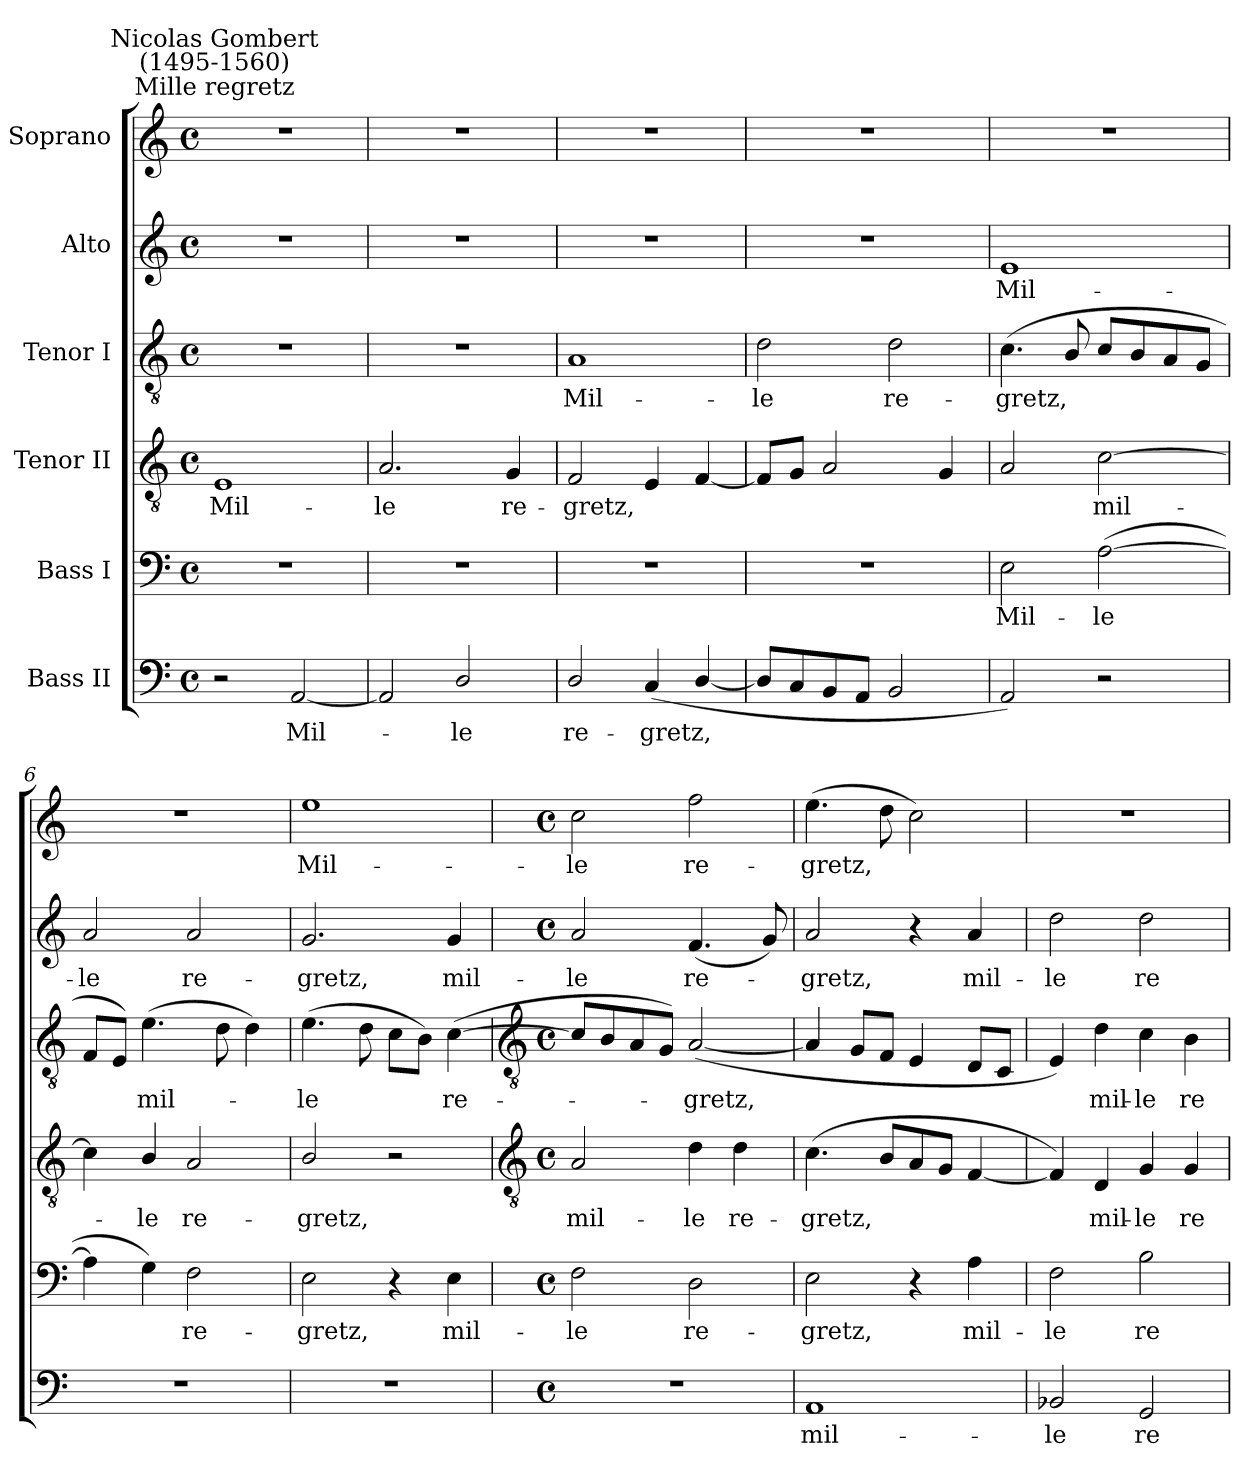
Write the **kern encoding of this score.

**kern	**text	**kern	**text	**kern	**text	**kern	**text	**kern	**text	**kern	**text
*part6	*part6	*part5	*part5	*part4	*part4	*part3	*part3	*part2	*part2	*part1	*part1
*staff6	*staff6	*staff5	*staff5	*staff4	*staff4	*staff3	*staff3	*staff2	*staff2	*staff1	*staff1
*I"Bass II	*	*I"Bass I	*	*I"Tenor II	*	*I"Tenor I	*	*I"Alto	*	*I"Soprano	*
*clefF4	*	*clefF4	*	*clefGv2	*	*clefGv2	*	*clefG2	*	*clefG2	*
*k[]	*	*k[]	*	*k[]	*	*k[]	*	*k[]	*	*k[]	*
*C:	*	*C:	*	*C:	*	*C:	*	*C:	*	*C:	*
*M4/4	*	*M4/4	*	*M4/4	*	*M4/4	*	*M4/4	*	*M4/4	*
*met(c)	*	*met(c)	*	*met(c)	*	*met(c)	*	*met(c)	*	*met(c)	*
=1	=1	=1	=1	=1	=1	=1	=1	=1	=1	=1	=1
!	!	!	!	!	!	!	!	!	!	!LO:TX:a:cj:t=Mille regretz	!
!	!	!	!	!	!	!	!	!	!	!LO:TX:a:cj:t=Nicolas Gombert\n(1495-1560)	!
!	!	!	!	!	!LO:LY:b	!	!	!	!	!	!
2r	.	1r	.	1E	Mil-	1r	.	1r	.	1r	.
!	!LO:LY:b	!	!	!	!	!	!	!	!	!	!
[2AA	Mil-	.	.	.	.	.	.	.	.	.	.
=2	=2	=2	=2	=2	=2	=2	=2	=2	=2	=2	=2
!	!	!	!	!	!LO:LY:b	!	!	!	!	!	!
2AA]	.	1r	.	2.A	-le	1r	.	1r	.	1r	.
!	!LO:LY:b	!	!	!	!	!	!	!	!	!	!
2D/	-le	.	.	.	.	.	.	.	.	.	.
!	!	!	!	!	!LO:LY:b	!	!	!	!	!	!
.	.	.	.	4G	re-	.	.	.	.	.	.
=3	=3	=3	=3	=3	=3	=3	=3	=3	=3	=3	=3
!	!LO:LY:b	!	!	!	!LO:LY:b	!	!LO:LY:b	!	!	!	!
2D/	re-	1r	.	2F	-gretz,	1A	Mil-	1r	.	1r	.
!	!LO:LY:b	!	!	!	!	!	!	!	!	!	!
(<4C	-gretz,	.	.	4E	.	.	.	.	.	.	.
[4D/	.	.	.	[4F	.	.	.	.	.	.	.
=4	=4	=4	=4	=4	=4	=4	=4	=4	=4	=4	=4
!	!	!	!	!	!	!	!LO:LY:b	!	!	!	!
8DL]	.	1r	.	8FL]	.	2d	-le	1r	.	1r	.
8C	.	.	.	8GJ	.	.	.	.	.	.	.
8BB	.	.	.	2A	.	.	.	.	.	.	.
8AAJ	.	.	.	.	.	.	.	.	.	.	.
!	!	!	!	!	!	!	!LO:LY:b	!	!	!	!
2BB	.	.	.	.	.	2d	re-	.	.	.	.
.	.	.	.	4G	.	.	.	.	.	.	.
=5	=5	=5	=5	=5	=5	=5	=5	=5	=5	=5	=5
!	!	!	!LO:LY:b	!	!	!	!LO:LY:b	!	!LO:LY:b	!	!
2AA)	.	2E	Mil-	2A	.	(<4.c	-gretz,	1e	Mil-	1r	.
.	.	.	.	.	.	8B/	.	.	.	.	.
!	!	!	!LO:LY:b	!	!LO:LY:b	!	!	!	!	!	!
2r	.	(>[2A	-le	[2c	mil-	8cL	.	.	.	.	.
.	.	.	.	.	.	8B	.	.	.	.	.
.	.	.	.	.	.	8A	.	.	.	.	.
.	.	.	.	.	.	8GJ	.	.	.	.	.
=6	=6	=6	=6	=6	=6	=6	=6	=6	=6	=6	=6
!	!	!	!	!	!	!	!	!	!LO:LY:b	!	!
1r	.	4A]	.	4c]	.	8FL	.	2a	-le	1r	.
.	.	.	.	.	.	8EJ)	.	.	.	.	.
!	!	!	!	!	!LO:LY:b	!	!LO:LY:b	!	!	!	!
.	.	4G)	.	4B/	le	(>4.e	mil-	.	.	.	.
!	!	!	!LO:LY:b	!	!LO:LY:b	!	!	!	!LO:LY:b	!	!
.	.	2F	re-	2A	re-	.	.	2a	re-	.	.
.	.	.	.	.	.	8d	.	.	.	.	.
.	.	.	.	.	.	4d)	.	.	.	.	.
=7	=7	=7	=7	=7	=7	=7	=7	=7	=7	=7	=7
!	!	!	!LO:LY:b	!	!LO:LY:b	!	!LO:LY:b	!	!LO:LY:b	!	!LO:LY:b
1r	.	2E	-gretz,	2B/	-gretz,	(>4.e	le	2.g	-gretz,	1ee	Mil-
.	.	.	.	.	.	8d	.	.	.	.	.
.	.	4r	.	2r	.	8cL	.	.	.	.	.
.	.	.	.	.	.	8BJ)	.	.	.	.	.
!	!	!	!LO:LY:b	!	!	!	!LO:LY:b	!	!LO:LY:b	!	!
.	.	4E	mil-	.	.	(<[4c	re-	4g	mil-	.	.
!!LO:LB:g=z
=8	=8	=8	=8	=8	=8	=8	=8	=8	=8	=8	=8
*	*	*	*	*clefGv2	*	*clefGv2	*	*	*	*	*
*M4/4	*	*M4/4	*	*M4/4	*	*M4/4	*	*M4/4	*	*M4/4	*
*met(c)	*	*met(c)	*	*met(c)	*	*met(c)	*	*met(c)	*	*met(c)	*
!	!	!	!LO:LY:b	!	!LO:LY:b	!	!	!	!LO:LY:b	!	!LO:LY:b
1r	.	2F	-le	2A	mil-	8cL]	.	2a	-le	2cc	-le
.	.	.	.	.	.	8B	.	.	.	.	.
.	.	.	.	.	.	8A	.	.	.	.	.
.	.	.	.	.	.	8GJ)	.	.	.	.	.
!	!	!	!LO:LY:b	!	!LO:LY:b	!	!LO:LY:b	!	!LO:LY:b	!	!LO:LY:b
.	.	2D	re-	4d	-le	(<[2A	gretz,	(<4.f	re-	2ff	re-
!	!	!	!	!	!LO:LY:b	!	!	!	!	!	!
.	.	.	.	4d	re-	.	.	.	.	.	.
.	.	.	.	.	.	.	.	8g)	.	.	.
=9	=9	=9	=9	=9	=9	=9	=9	=9	=9	=9	=9
!	!LO:LY:b	!	!LO:LY:b	!	!LO:LY:b	!	!	!	!LO:LY:b	!	!LO:LY:b
1AA	mil-	2E	-gretz,	(<4.c	-gretz,	4A]	.	2a	gretz,	(>4.ee	-gretz,
.	.	.	.	.	.	8GL	.	.	.	.	.
.	.	.	.	8BL	.	8FJ	.	.	.	8dd	.
.	.	4r	.	8A	.	4E	.	4r	.	2cc)	.
.	.	.	.	8GJ	.	.	.	.	.	.	.
!	!	!	!LO:LY:b	!	!	!	!	!	!LO:LY:b	!	!
.	.	4A	mil-	[4F	.	8DL	.	4a	mil-	.	.
.	.	.	.	.	.	8CJ	.	.	.	.	.
=10	=10	=10	=10	=10	=10	=10	=10	=10	=10	=10	=10
!	!LO:LY:b	!	!LO:LY:b	!	!	!	!	!	!LO:LY:b	!	!
2BB-X	-le	2F	-le	4F])	.	4E)	.	2dd	-le	1r	.
!	!	!	!	!	!LO:LY:b	!	!LO:LY:b	!	!	!	!
.	.	.	.	4D	mil-	4d	mil-	.	.	.	.
!	!LO:LY:b	!	!LO:LY:b	!	!LO:LY:b	!	!LO:LY:b	!	!LO:LY:b	!	!
2GG	re-	2B	re-	4G	-le	4c	-le	2dd	re-	.	.
!	!	!	!	!	!LO:LY:b	!	!LO:LY:b	!	!	!	!
.	.	.	.	4G	re-	4B	re-	.	.	.	.
=	=	=	=	=	=	=	=	=	=	=	=
*-	*-	*-	*-	*-	*-	*-	*-	*-	*-	*-	*-
